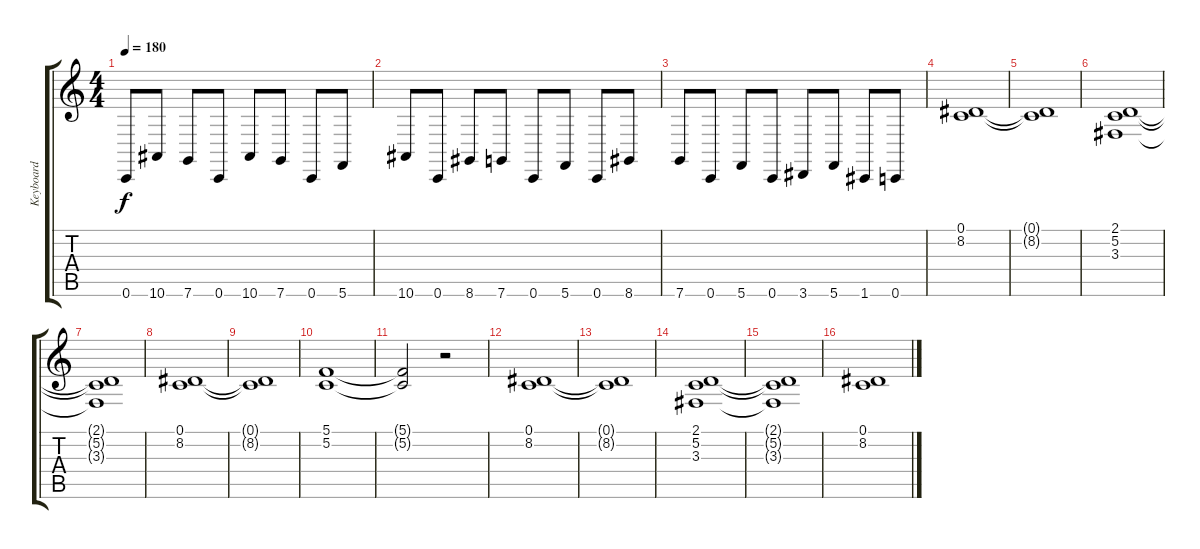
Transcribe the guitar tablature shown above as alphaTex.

\track ("Keyboard" "Keyboard") {instrument lead2sawtooth}
\staff {score tabs}
\tuning (C4 G3 Eb3 Bb2 F2 C2) {hide}
\ts (4 4)
\tempo 180
\clef g2
\ks c
0.6.8{dy f} 10.6.8 7.6.8 0.6.8 10.6.8 7.6.8 0.6.8 5.6.8 |
10.6.8 0.6.8 8.6.8 7.6.8 0.6.8 5.6.8 0.6.8 8.6.8 |
7.6.8 0.6.8 5.6.8 0.6.8 3.6.8 5.6.8 1.6.8 0.6.8 |
(0.1 8.2).1{instrument stringensemble2} |
(0.1{t} 8.2{t}).1 |
(2.1 5.2 3.3).1 |
(2.1{t} 5.2{t} 3.3{t}).1 |
(0.1 8.2).1 |
(0.1{t} 8.2{t}).1 |
(5.1 5.2).1 |
(5.1{t} 5.2{t}).2 r.2 |
(0.1 8.2).1 |
(0.1{t} 8.2{t}).1 |
(2.1 5.2 3.3).1 |
(2.1{t} 5.2{t} 3.3{t}).1 |
(0.1 8.2).1
